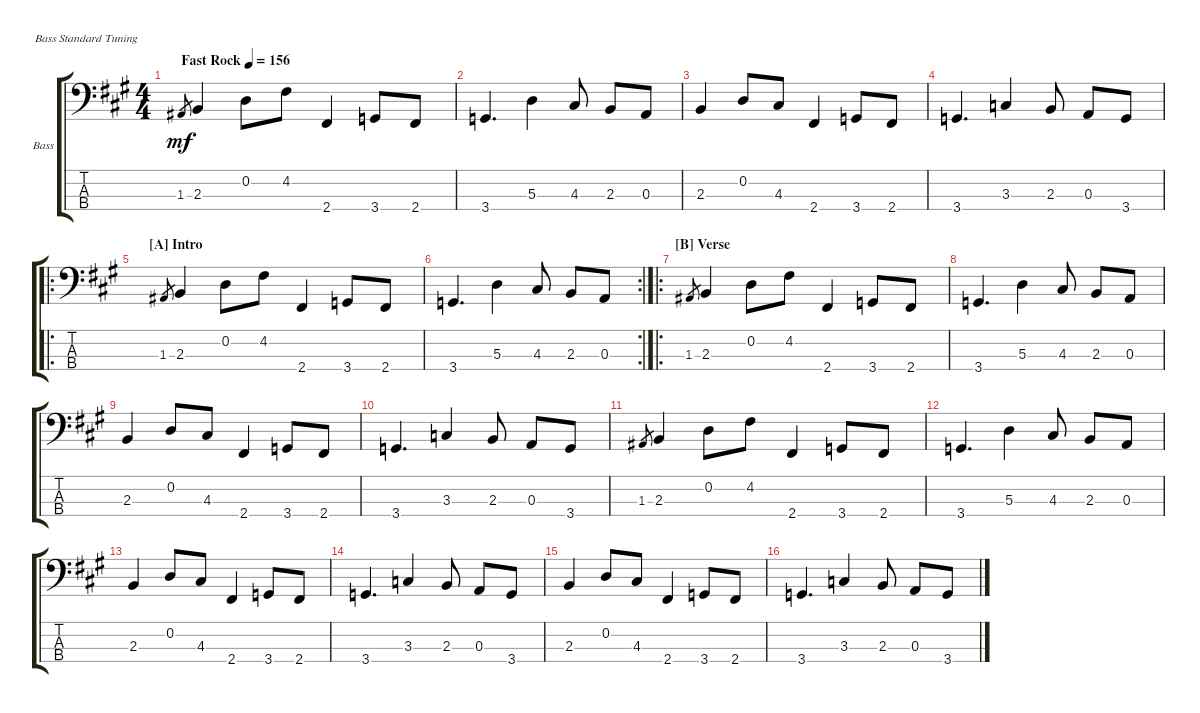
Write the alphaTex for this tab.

\defaultSystemsLayout 4
\bracketExtendMode groupsimilarinstruments
\firstSystemTrackNameOrientation horizontal
\otherSystemsTrackNameOrientation horizontal
\track ("Bass" "Bass") {instrument electricbassfinger}
\staff {score tabs}
\tuning (G2 D2 A1 E1)
\ts (4 4)
\tempo (156 "Fast Rock")
\clef f4
\scale
1.13871
\ks a
1.3.8{gr dy mf instrument electricbassfinger} 2.3.4 0.2.8 4.2.8 2.4.4 3.4.8 2.4.8 |
\scale
0.930643 3.4.4{d} 5.3.4 4.3.8 2.3.8 0.3.8 |
\scale
0.930643 2.3.4 0.2.8 4.3.8 2.4.4 3.4.8 2.4.8 |
\scale
1.07818 3.4.4{d} 3.3.4 2.3.8 0.3.8 3.4.8 |
\ro
\section ("A" "Intro")
\scale
0.960908 1.3.8{gr} 2.3.4 0.2.8 4.2.8 2.4.4 3.4.8 2.4.8 |
\rc 2
\scale
0.960908 3.4.4{d} 5.3.4 4.3.8 2.3.8 0.3.8 |
\ro
\section ("B" "Verse")
\scale
1.07818 1.3.8{gr} 2.3.4 0.2.8 4.2.8 2.4.4 3.4.8 2.4.8 |
\scale
0.960908 3.4.4{d} 5.3.4 4.3.8 2.3.8 0.3.8 |
\scale
0.960908 2.3.4 0.2.8 4.3.8 2.4.4 3.4.8 2.4.8 |
\scale
1.07818 3.4.4{d} 3.3.4 2.3.8 0.3.8 3.4.8 |
\scale
0.960908 1.3.8{gr} 2.3.4 0.2.8 4.2.8 2.4.4 3.4.8 2.4.8 |
\scale
0.960908 3.4.4{d} 5.3.4 4.3.8 2.3.8 0.3.8 |
\scale
1.07818 2.3.4 0.2.8 4.3.8 2.4.4 3.4.8 2.4.8 |
\scale
0.960908 3.4.4{d} 3.3.4 2.3.8 0.3.8 3.4.8 |
\scale
0.960908 2.3.4 0.2.8 4.3.8 2.4.4 3.4.8 2.4.8 |
\scale
1.07818 3.4.4{d} 3.3.4 2.3.8 0.3.8 3.4.8
